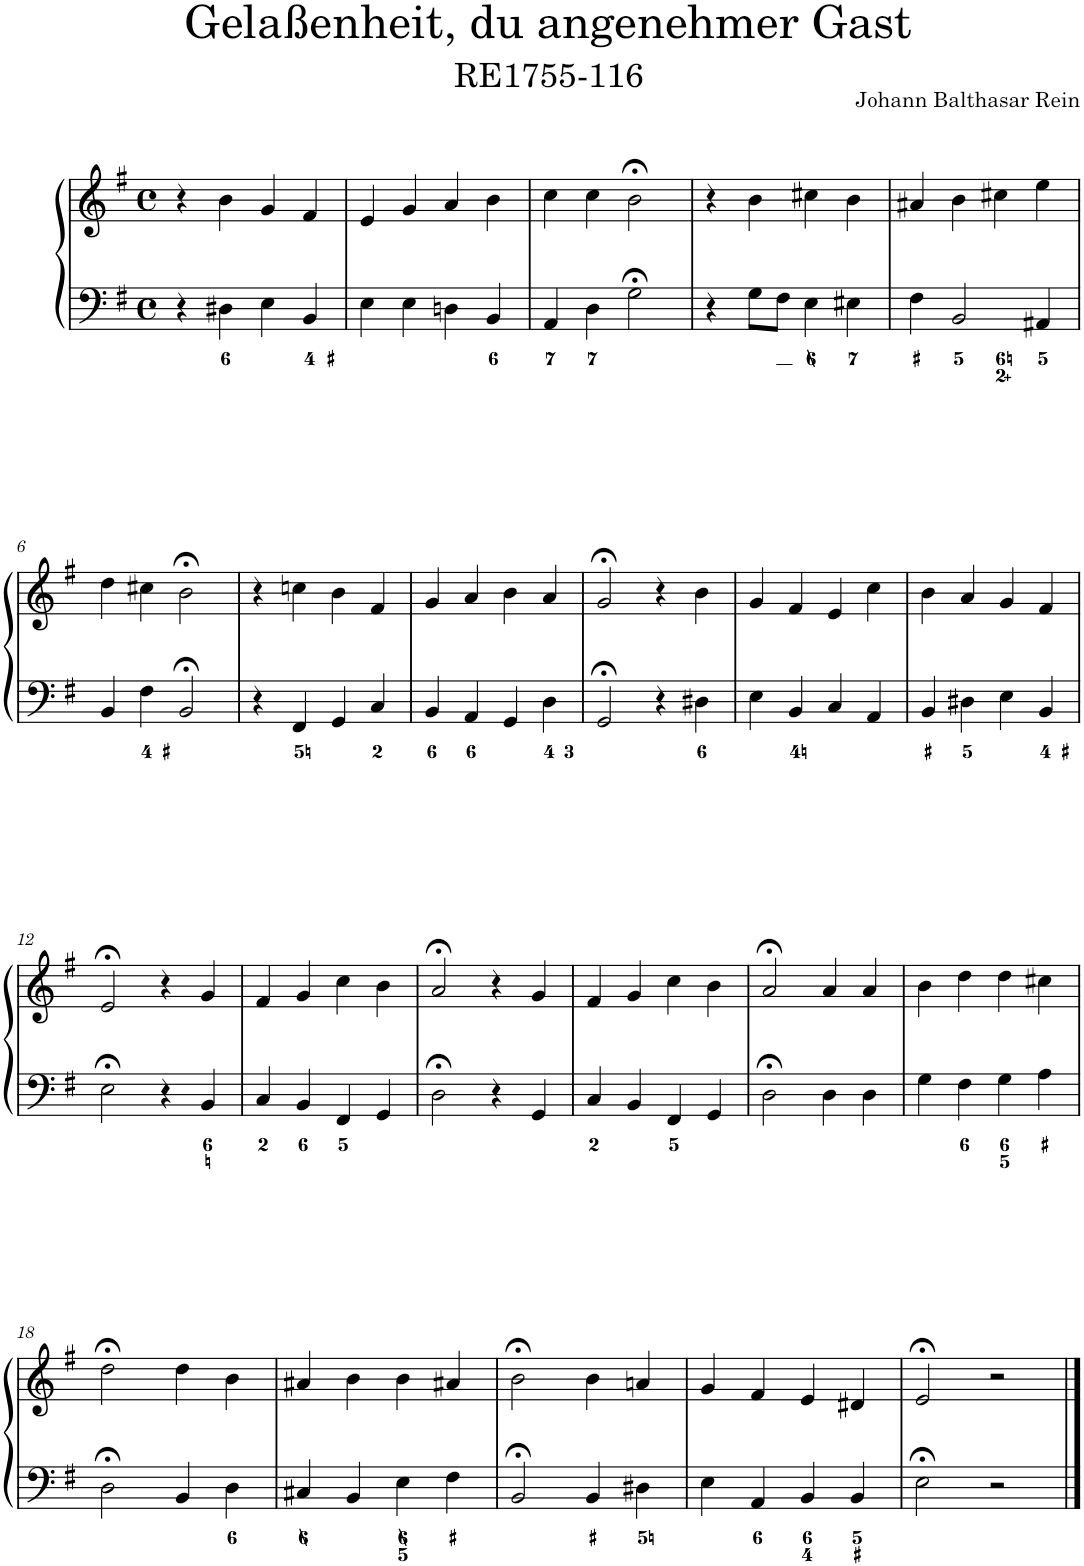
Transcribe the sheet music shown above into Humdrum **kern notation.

**kern	**kern
*part1	*part1
*staff2	*staff1
*I"Piano	*
*I'Pno.	*
*clefF4	*clefG2
*k[f#]	*k[f#]
*M4/4	*M4/4
*met(c)	*met(c)
=1	=1
4r	4r
4D#X\	4b\
4E\	4g/
4BB/	4f#/
=2	=2
4E\	4e/
4E\	4g/
4Dn\	4a/
4BB/	4b\
=3	=3
4AA/	4cc\
4D\	4cc\
2G;<\	2b;<\
=4	=4
4r	4r
8G\L	4b\
8F#\J	.
4E\	4cc#X\
4E#X\	4b\
=5	=5
4F#\	4a#X/
2BB/	4b\
.	4cc#X\
4AA#X/	4ee\
!!LO:LB:g=z
=6	=6
4BB/	4dd\
4F#\	4cc#X\
2BB;</	2b;<\
=7	=7
4r	4r
4FF#/	4ccn\
4GG/	4b\
4C/	4f#/
=8	=8
4BB/	4g/
4AA/	4a/
4GG/	4b\
4D\	4a/
=9	=9
2GG;</	2g;</
4r	4r
4D#X\	4b\
=10	=10
4E\	4g/
4BB/	4f#/
4C/	4e/
4AA/	4cc\
=11	=11
4BB/	4b\
4D#X\	4a/
4E\	4g/
4BB/	4f#/
!!LO:LB:g=z
=12	=12
2E;<\	2e;</
4r	4r
4BB/	4g/
=13	=13
4C/	4f#/
4BB/	4g/
4FF#/	4cc\
4GG/	4b\
=14	=14
2D;<\	2a;</
4r	4r
4GG/	4g/
=15	=15
4C/	4f#/
4BB/	4g/
4FF#/	4cc\
4GG/	4b\
=16	=16
2D;<\	2a;</
4D\	4a/
4D\	4a/
=17	=17
4G\	4b\
4F#\	4dd\
4G\	4dd\
4A\	4cc#X\
!!LO:LB:g=z
=18	=18
2D;<\	2dd;<\
4BB/	4dd\
4D\	4b\
=19	=19
4C#X/	4a#X/
4BB/	4b\
4E\	4b\
4F#\	4a#X/
=20	=20
2BB;</	2b;<\
4BB/	4b\
4D#X\	4an/
=21	=21
4E\	4g/
4AA/	4f#/
4BB/	4e/
4BB/	4d#X/
=22	=22
2E;<\	2e;</
2r	2r
==	==
*-	*-
